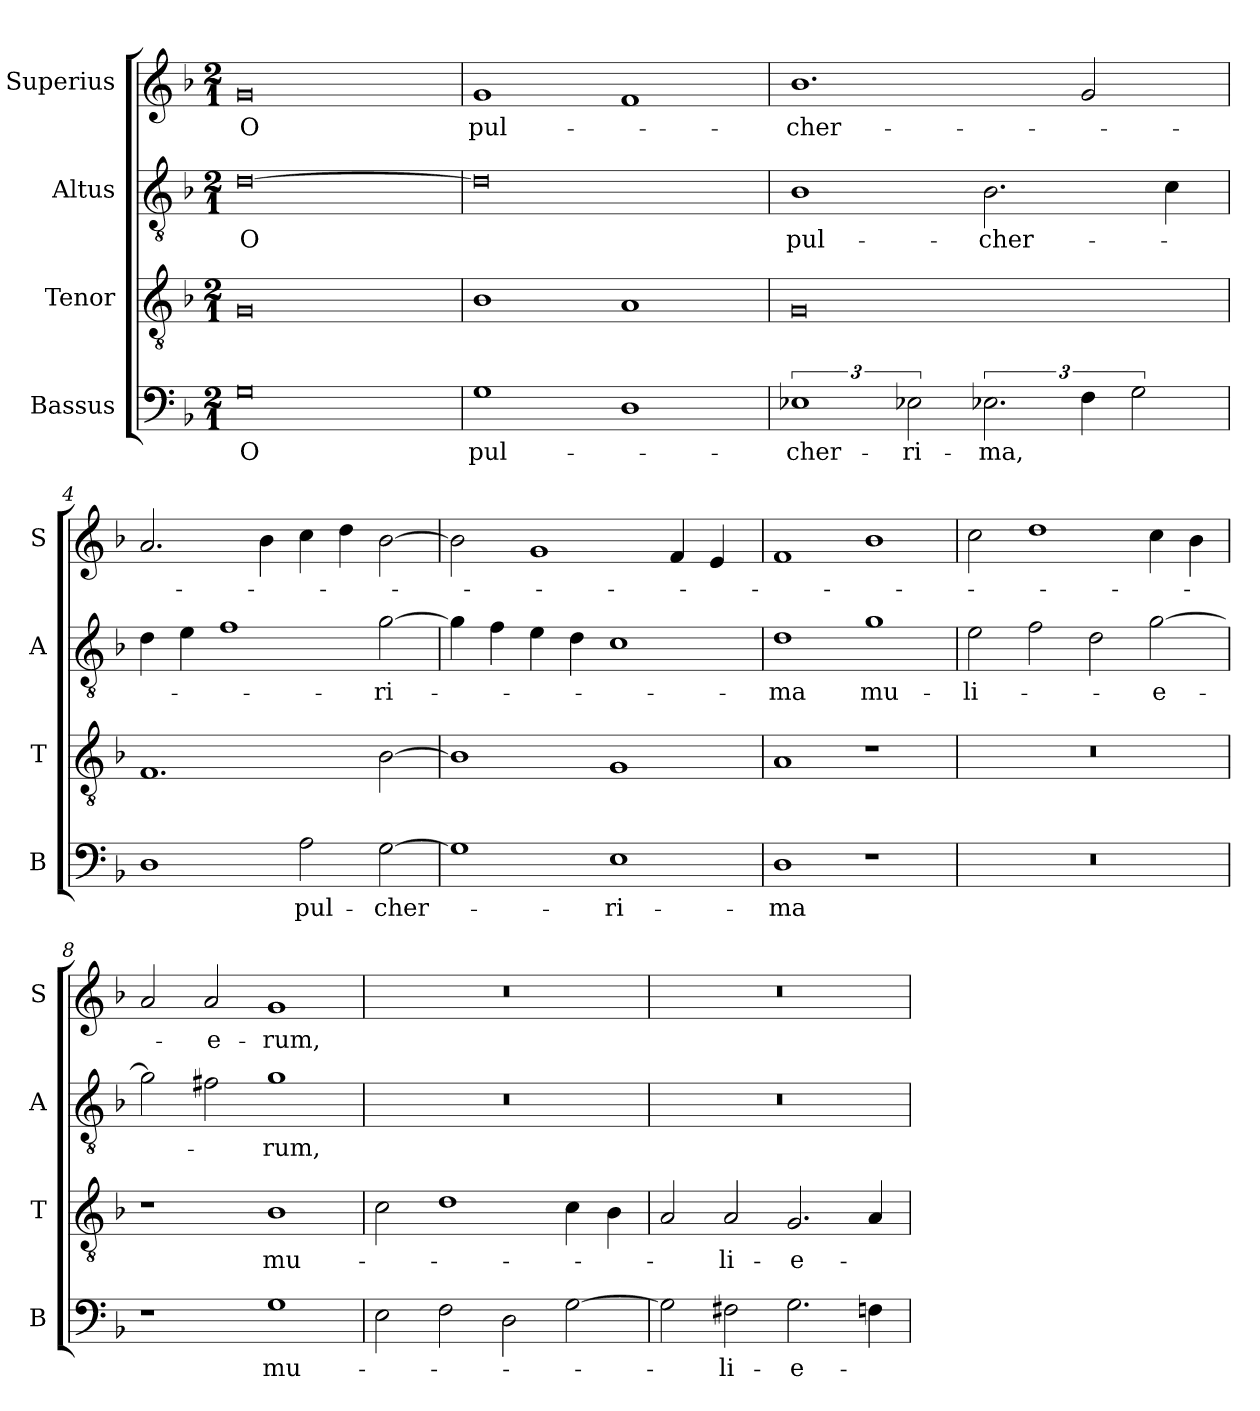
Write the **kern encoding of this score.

**kern	**text	**kern	**text	**kern	**text	**kern	**text
*part4	*part4	*part3	*part3	*part2	*part2	*part1	*part1
*staff4	*staff4	*staff3	*staff3	*staff2	*staff2	*staff1	*staff1
*I"Bassus	*	*I"Tenor	*	*I"Altus	*	*I"Superius	*
*I'B	*	*I'T	*	*I'A	*	*I'S	*
*clefF4	*	*clefGv2	*	*clefGv2	*	*clefG2	*
*k[b-]	*	*k[b-]	*	*k[b-]	*	*k[b-]	*
*M2/1	*	*M2/1	*	*M2/1	*	*M2/1	*
=1	=1	=1	=1	=1	=1	=1	=1
0G	O	0G	.	[0d	O	0g	O
=2	=2	=2	=2	=2	=2	=2	=2
1G	pul-	1B-	.	0d]	.	1g	pul-
1D	.	1A	.	.	.	1f	.
=3	=3	=3	=3	=3	=3	=3	=3
3%2E-X	-cher-	0G	.	1B-	pul-	1.b-	-cher-
3E-X\	-ri-	.	.	.	.	.	.
3.E-X\	-ma,	.	.	2.B-\	-cher-	.	.
6F\	.	.	.	.	.	2g/	.
3G\	.	.	.	.	.	.	.
.	.	.	.	4c\	.	.	.
=4	=4	=4	=4	=4	=4	=4	=4
1D	.	1.F	.	4d\	.	2.a/	.
.	.	.	.	4e\	.	.	.
.	.	.	.	1f	.	.	.
.	.	.	.	.	.	4b-\	.
2A\	pul-	.	.	.	.	4cc\	.
.	.	.	.	.	.	4dd\	.
[2G\	-cher-	[2B-\	.	[2g\	-ri-	[2b-\	.
=5	=5	=5	=5	=5	=5	=5	=5
1G]	.	1B-]	.	4g\]	.	2b-\]	.
.	.	.	.	4f\	.	.	.
.	.	.	.	4e\	.	1g	.
.	.	.	.	4d\	.	.	.
1E	-ri-	1G	.	1c	.	.	.
.	.	.	.	.	.	4f/	.
.	.	.	.	.	.	4e/	.
=6	=6	=6	=6	=6	=6	=6	=6
1D	-ma	1A	.	1d	-ma	1f	.
1r	.	1r	.	1g	mu-	1b-	.
=7	=7	=7	=7	=7	=7	=7	=7
0r	.	0r	.	2e\	-li-	2cc\	.
.	.	.	.	2f\	.	1dd	.
.	.	.	.	2d\	.	.	.
.	.	.	.	[2g\	-e-	4cc\	.
.	.	.	.	.	.	4b-\	.
=8	=8	=8	=8	=8	=8	=8	=8
1r	.	1r	.	2g\]	.	2a/	.
.	.	.	.	2f#X\	.	2a/	-e-
1G	mu-	1B-	mu-	1g	-rum,	1g	-rum,
=9	=9	=9	=9	=9	=9	=9	=9
2E\	.	2c\	.	0r	.	0r	.
2F\	.	1d	.	.	.	.	.
2D\	.	.	.	.	.	.	.
[2G\	.	4c\	.	.	.	.	.
.	.	4B-\	.	.	.	.	.
=10	=10	=10	=10	=10	=10	=10	=10
2G\]	.	2A/	.	0r	.	0r	.
2F#X\	-li-	2A/	-li-	.	.	.	.
2.G\	-e-	2.G/	-e-	.	.	.	.
4Fn\	.	4A/	.	.	.	.	.
=	=	=	=	=	=	=	=
*-	*-	*-	*-	*-	*-	*-	*-
